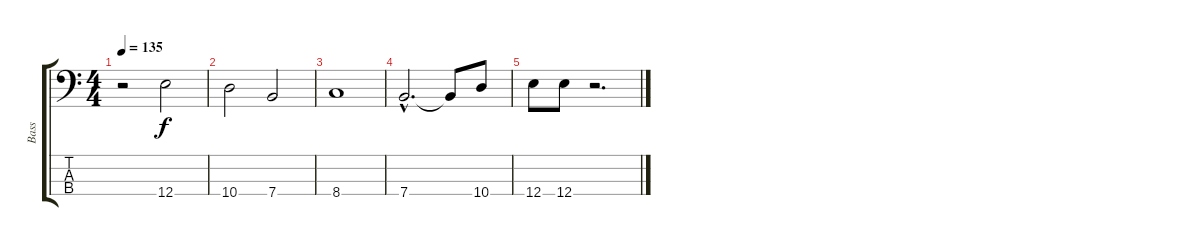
\track ("Bass" "Bass") {instrument electricbassfinger}
\staff {score tabs}
\tuning (G2 D2 A1 E1) {hide}
\ts (4 4)
\tempo 135
\clef f4
\ks c
r.2{dy f} 12.4.2 |
10.4.2 7.4.2 |
8.4.1 |
7.4{hac}.2{d} 7.4{t}.8 10.4.8 |
12.4.8 12.4.8 r.2{d}
